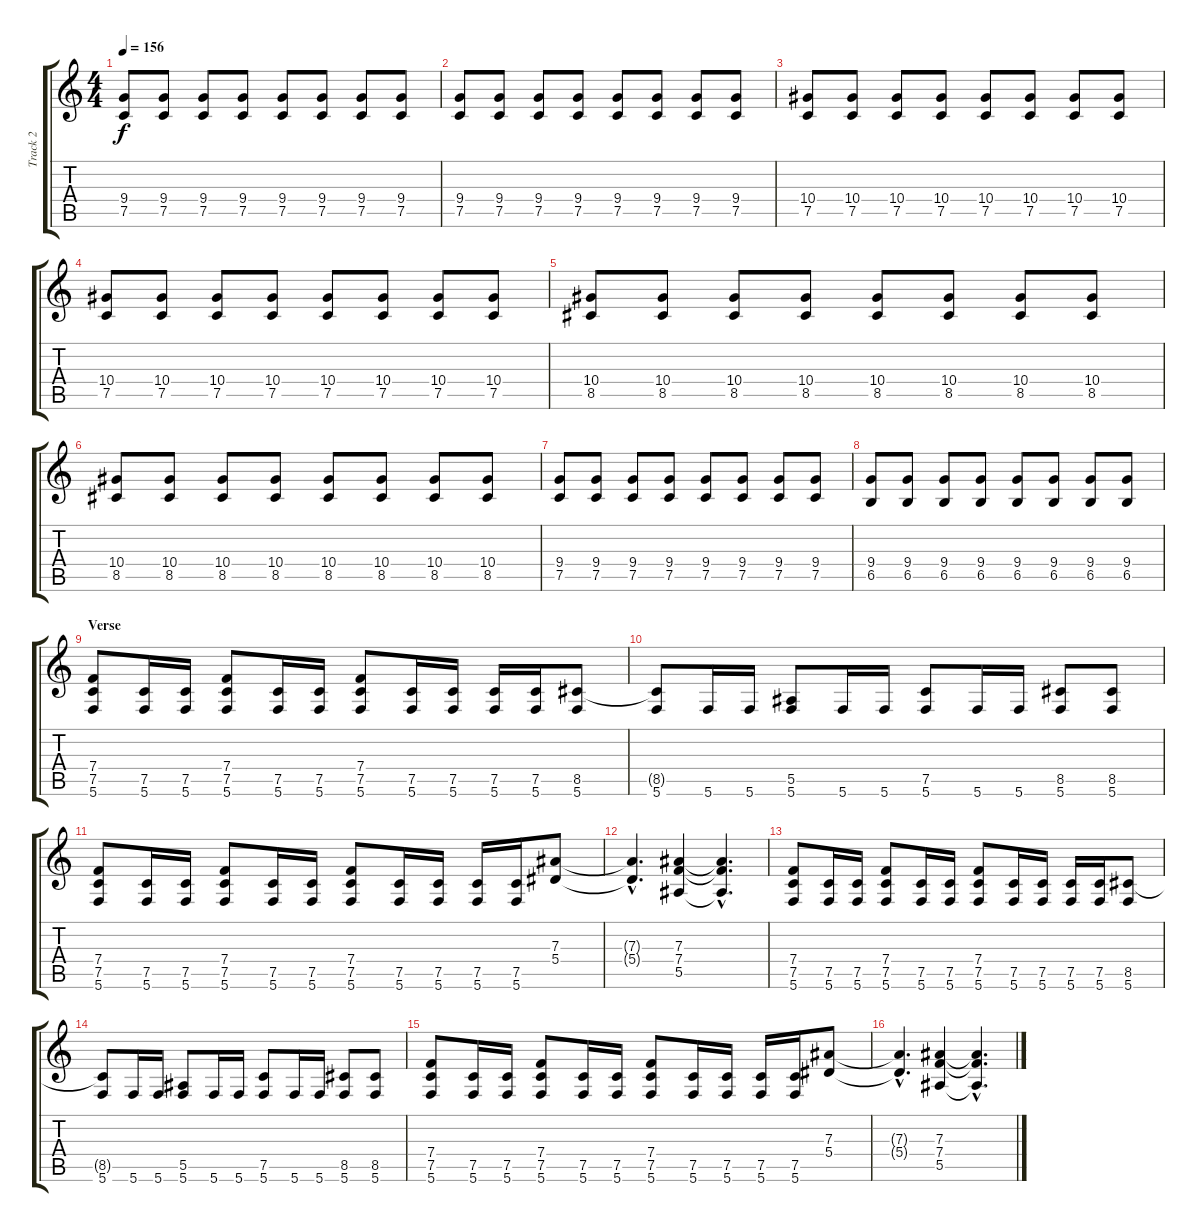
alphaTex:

\track ("Track 2" "Track 2") {instrument distortionguitar}
\staff {score tabs}
\tuning (C4 G3 Eb3 Bb2 F2 C2) {hide}
\ts (4 4)
\tempo 156
\clef g2
\ks c
(9.4 7.5).8{dy f} (9.4 7.5).8 (9.4 7.5).8 (9.4 7.5).8 (9.4 7.5).8 (9.4 7.5).8 (9.4 7.5).8 (9.4 7.5).8 |
(9.4 7.5).8 (9.4 7.5).8 (9.4 7.5).8 (9.4 7.5).8 (9.4 7.5).8 (9.4 7.5).8 (9.4 7.5).8 (9.4 7.5).8 |
(10.4 7.5).8 (10.4 7.5).8 (10.4 7.5).8 (10.4 7.5).8 (10.4 7.5).8 (10.4 7.5).8 (10.4 7.5).8 (10.4 7.5).8 |
(10.4 7.5).8 (10.4 7.5).8 (10.4 7.5).8 (10.4 7.5).8 (10.4 7.5).8 (10.4 7.5).8 (10.4 7.5).8 (10.4 7.5).8 |
(10.4 8.5).8 (10.4 8.5).8 (10.4 8.5).8 (10.4 8.5).8 (10.4 8.5).8 (10.4 8.5).8 (10.4 8.5).8 (10.4 8.5).8 |
(10.4 8.5).8 (10.4 8.5).8 (10.4 8.5).8 (10.4 8.5).8 (10.4 8.5).8 (10.4 8.5).8 (10.4 8.5).8 (10.4 8.5).8 |
(9.4 7.5).8 (9.4 7.5).8 (9.4 7.5).8 (9.4 7.5).8 (9.4 7.5).8 (9.4 7.5).8 (9.4 7.5).8 (9.4 7.5).8 |
(9.4 6.5).8 (9.4 6.5).8 (9.4 6.5).8 (9.4 6.5).8 (9.4 6.5).8 (9.4 6.5).8 (9.4 6.5).8 (9.4 6.5).8 |
\section ("" "Verse")
(7.4 7.5 5.6).8 (7.5 5.6).16 (7.5 5.6).16 (7.4 7.5 5.6).8 (7.5 5.6).16 (7.5 5.6).16 (7.4 7.5 5.6).8 (7.5 5.6).16 (7.5 5.6).16 (7.5 5.6).16 (7.5 5.6).16 (8.5 5.6).8 |
(8.5{t} 5.6).8 5.6.16 5.6.16 (5.5 5.6).8 5.6.16 5.6.16 (7.5 5.6).8 5.6.16 5.6.16 (8.5 5.6).8 (8.5 5.6).8 |
(7.4 7.5 5.6).8 (7.5 5.6).16 (7.5 5.6).16 (7.4 7.5 5.6).8 (7.5 5.6).16 (7.5 5.6).16 (7.4 7.5 5.6).8 (7.5 5.6).16 (7.5 5.6).16 (7.5 5.6).16 (7.5 5.6).16 (7.3 5.4).8 |
(7.3{hac t} 5.4{hac t}).4{d} (7.3 7.4 5.5).4 (7.3{hac t} 7.4{hac t} 5.5{hac t}).4{d} |
(7.4 7.5 5.6).8 (7.5 5.6).16 (7.5 5.6).16 (7.4 7.5 5.6).8 (7.5 5.6).16 (7.5 5.6).16 (7.4 7.5 5.6).8 (7.5 5.6).16 (7.5 5.6).16 (7.5 5.6).16 (7.5 5.6).16 (8.5 5.6).8 |
(8.5{t} 5.6).8 5.6.16 5.6.16 (5.5 5.6).8 5.6.16 5.6.16 (7.5 5.6).8 5.6.16 5.6.16 (8.5 5.6).8 (8.5 5.6).8 |
(7.4 7.5 5.6).8 (7.5 5.6).16 (7.5 5.6).16 (7.4 7.5 5.6).8 (7.5 5.6).16 (7.5 5.6).16 (7.4 7.5 5.6).8 (7.5 5.6).16 (7.5 5.6).16 (7.5 5.6).16 (7.5 5.6).16 (7.3 5.4).8 |
(7.3{hac t} 5.4{hac t}).4{d} (7.3 7.4 5.5).4 (7.3{hac t} 7.4{hac t} 5.5{hac t}).4{d}
